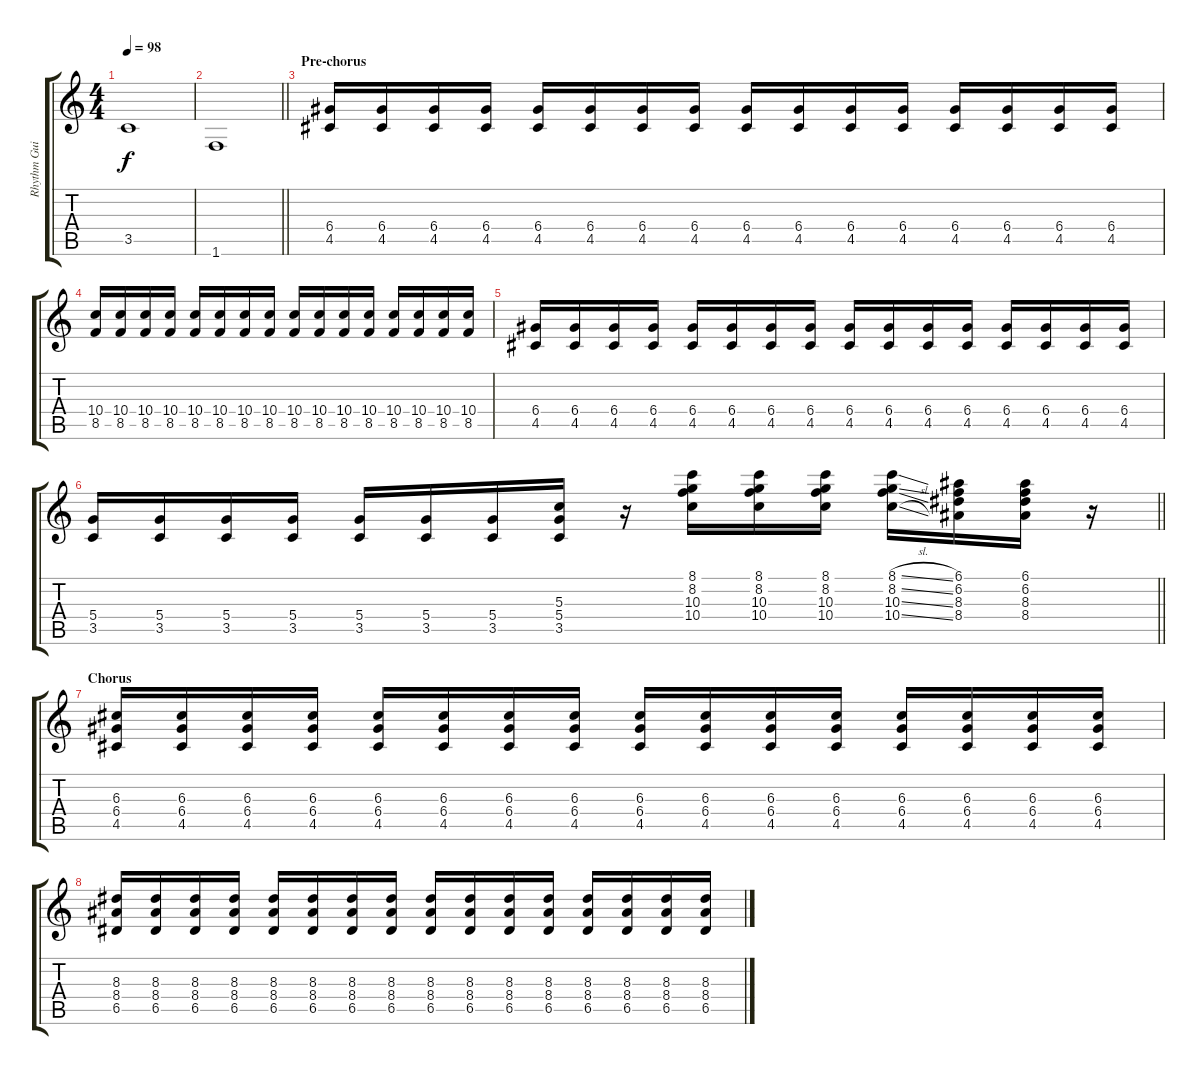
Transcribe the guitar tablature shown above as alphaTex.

\track ("Rhythm Guitar" "Rhythm Gui") {instrument overdrivenguitar}
\staff {score tabs}
\tuning (E4 B3 G3 D3 A2 E2) {hide}
\ts (4 4)
\tempo 98
\clef g2
\ks c
3.5.1{dy f} |
\barLineRight lightlight
1.6.1 |
\section ("" "Pre-chorus")
(6.4 4.5).16 (6.4 4.5).16 (6.4 4.5).16 (6.4 4.5).16 (6.4 4.5).16 (6.4 4.5).16 (6.4 4.5).16 (6.4 4.5).16 (6.4 4.5).16 (6.4 4.5).16 (6.4 4.5).16 (6.4 4.5).16 (6.4 4.5).16 (6.4 4.5).16 (6.4 4.5).16 (6.4 4.5).16 |
(10.4 8.5).16 (10.4 8.5).16 (10.4 8.5).16 (10.4 8.5).16 (10.4 8.5).16 (10.4 8.5).16 (10.4 8.5).16 (10.4 8.5).16 (10.4 8.5).16 (10.4 8.5).16 (10.4 8.5).16 (10.4 8.5).16 (10.4 8.5).16 (10.4 8.5).16 (10.4 8.5).16 (10.4 8.5).16 |
(6.4 4.5).16 (6.4 4.5).16 (6.4 4.5).16 (6.4 4.5).16 (6.4 4.5).16 (6.4 4.5).16 (6.4 4.5).16 (6.4 4.5).16 (6.4 4.5).16 (6.4 4.5).16 (6.4 4.5).16 (6.4 4.5).16 (6.4 4.5).16 (6.4 4.5).16 (6.4 4.5).16 (6.4 4.5).16 |
\barLineRight lightlight
(5.4 3.5).16 (5.4 3.5).16 (5.4 3.5).16 (5.4 3.5).16 (5.4 3.5).16 (5.4 3.5).16 (5.4 3.5).16 (5.3 5.4 3.5).16 r.16 (8.1 8.2 10.3 10.4).16 (8.1 8.2 10.3 10.4).16 (8.1 8.2 10.3 10.4).16 (8.1{sl} 8.2{sl} 10.3{sl} 10.4{sl}).16 (6.1 6.2 8.3 8.4).16 (6.1 6.2 8.3 8.4).16 r.16 |
\section ("" "Chorus")
(6.3 6.4 4.5).16 (6.3 6.4 4.5).16 (6.3 6.4 4.5).16 (6.3 6.4 4.5).16 (6.3 6.4 4.5).16 (6.3 6.4 4.5).16 (6.3 6.4 4.5).16 (6.3 6.4 4.5).16 (6.3 6.4 4.5).16 (6.3 6.4 4.5).16 (6.3 6.4 4.5).16 (6.3 6.4 4.5).16 (6.3 6.4 4.5).16 (6.3 6.4 4.5).16 (6.3 6.4 4.5).16 (6.3 6.4 4.5).16 |
(8.3 8.4 6.5).16 (8.3 8.4 6.5).16 (8.3 8.4 6.5).16 (8.3 8.4 6.5).16 (8.3 8.4 6.5).16 (8.3 8.4 6.5).16 (8.3 8.4 6.5).16 (8.3 8.4 6.5).16 (8.3 8.4 6.5).16 (8.3 8.4 6.5).16 (8.3 8.4 6.5).16 (8.3 8.4 6.5).16 (8.3 8.4 6.5).16 (8.3 8.4 6.5).16 (8.3 8.4 6.5).16 (8.3 8.4 6.5).16
